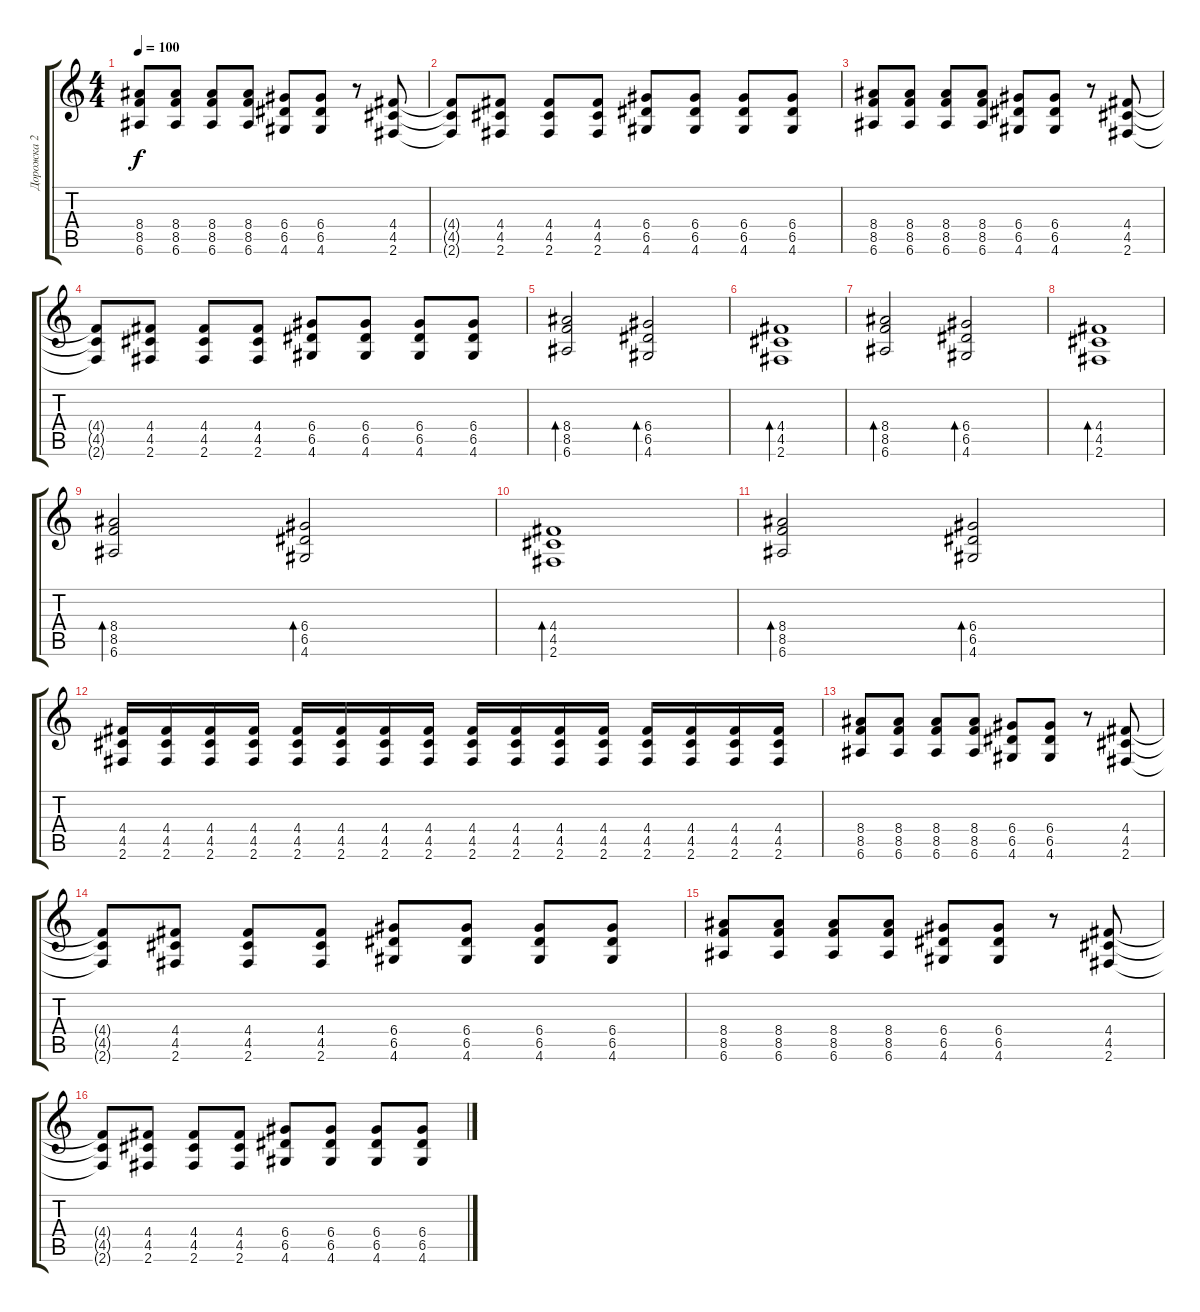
\track ("Дорожка 2" "Дорожка 2") {instrument distortionguitar}
\staff {score tabs}
\tuning (E4 B3 G3 D3 A2 E2) {hide}
\ts (4 4)
\tempo 100
\clef g2
\ks c
(8.4 8.5 6.6).8{dy f} (8.4 8.5 6.6).8 (8.4 8.5 6.6).8 (8.4 8.5 6.6).8 (6.4 6.5 4.6).8 (6.4 6.5 4.6).8 r.8 (4.4 4.5 2.6).8 |
(4.4{t} 4.5{t} 2.6{t}).8 (4.4 4.5 2.6).8 (4.4 4.5 2.6).8 (4.4 4.5 2.6).8 (6.4 6.5 4.6).8 (6.4 6.5 4.6).8 (6.4 6.5 4.6).8 (6.4 6.5 4.6).8 |
(8.4 8.5 6.6).8 (8.4 8.5 6.6).8 (8.4 8.5 6.6).8 (8.4 8.5 6.6).8 (6.4 6.5 4.6).8 (6.4 6.5 4.6).8 r.8 (4.4 4.5 2.6).8 |
(4.4{t} 4.5{t} 2.6{t}).8 (4.4 4.5 2.6).8 (4.4 4.5 2.6).8 (4.4 4.5 2.6).8 (6.4 6.5 4.6).8 (6.4 6.5 4.6).8 (6.4 6.5 4.6).8 (6.4 6.5 4.6).8 |
(8.4 8.5 6.6).2{bd 480 instrument electricguitarclean} (6.4 6.5 4.6).2{bd 480 instrument electricguitarclean} |
(4.4 4.5 2.6).1{bd 480} |
(8.4 8.5 6.6).2{bd 480 instrument electricguitarclean} (6.4 6.5 4.6).2{bd 480 instrument electricguitarclean} |
(4.4 4.5 2.6).1{bd 480} |
(8.4 8.5 6.6).2{bd 480 instrument electricguitarclean} (6.4 6.5 4.6).2{bd 480 instrument electricguitarclean} |
(4.4 4.5 2.6).1{bd 480} |
(8.4 8.5 6.6).2{bd 480 instrument electricguitarclean} (6.4 6.5 4.6).2{bd 480 instrument electricguitarclean} |
(4.4 4.5 2.6).16{instrument distortionguitar} (4.4 4.5 2.6).16 (4.4 4.5 2.6).16 (4.4 4.5 2.6).16 (4.4 4.5 2.6).16 (4.4 4.5 2.6).16 (4.4 4.5 2.6).16 (4.4 4.5 2.6).16 (4.4 4.5 2.6).16 (4.4 4.5 2.6).16{instrument distortionguitar} (4.4 4.5 2.6).16 (4.4 4.5 2.6).16 (4.4 4.5 2.6).16 (4.4 4.5 2.6).16 (4.4 4.5 2.6).16 (4.4 4.5 2.6).16 |
(8.4 8.5 6.6).8 (8.4 8.5 6.6).8 (8.4 8.5 6.6).8 (8.4 8.5 6.6).8 (6.4 6.5 4.6).8 (6.4 6.5 4.6).8 r.8 (4.4 4.5 2.6).8 |
(4.4{t} 4.5{t} 2.6{t}).8 (4.4 4.5 2.6).8 (4.4 4.5 2.6).8 (4.4 4.5 2.6).8 (6.4 6.5 4.6).8 (6.4 6.5 4.6).8 (6.4 6.5 4.6).8 (6.4 6.5 4.6).8 |
(8.4 8.5 6.6).8 (8.4 8.5 6.6).8 (8.4 8.5 6.6).8 (8.4 8.5 6.6).8 (6.4 6.5 4.6).8 (6.4 6.5 4.6).8 r.8 (4.4 4.5 2.6).8 |
(4.4{t} 4.5{t} 2.6{t}).8 (4.4 4.5 2.6).8 (4.4 4.5 2.6).8 (4.4 4.5 2.6).8 (6.4 6.5 4.6).8 (6.4 6.5 4.6).8 (6.4 6.5 4.6).8 (6.4 6.5 4.6).8
